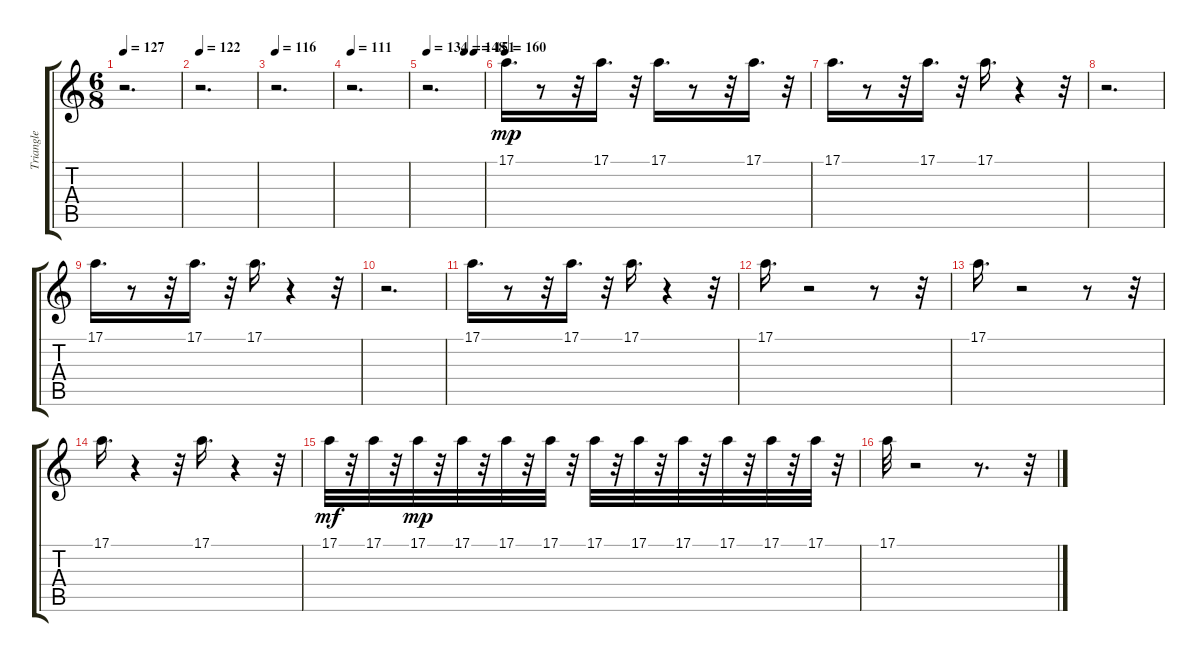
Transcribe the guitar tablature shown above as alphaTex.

\track ("Triangle" "Triangle") {instrument pizzicatostrings}
\staff {score tabs}
\tuning (E4 B3 G3 D3 A2 E2) {hide}
\ts (6 8)
\tempo 127
\clef g2
\ks c
r.2{d dy mf} |
\tempo 122
r.2{d} |
\tempo 116
r.2{d} |
\tempo 111
r.2{d} |
\tempo 134
\tempo (148 0.6666666666666666)
\tempo (151 0.8333333333333334)
r.2{d} |
\tempo 160
17.1.16{d dy mp volume 16} r.8 r.32 17.1.16{d} r.32 17.1.16{d} r.8 r.32 17.1.16{d} r.32 |
17.1.16{d} r.8 r.32 17.1.16{d} r.32 17.1.16{d} r.4 r.32 |
r.2{d} |
17.1.16{d} r.8 r.32 17.1.16{d} r.32 17.1.16{d} r.4 r.32 |
r.2{d} |
17.1.16{d} r.8 r.32 17.1.16{d} r.32 17.1.16{d} r.4 r.32 |
17.1.16{d} r.2 r.8 r.32 |
17.1.16{d} r.2 r.8 r.32 |
17.1.16{d} r.4 r.32 17.1.16{d} r.4 r.32 |
17.1.32{dy mf} r.32 17.1.32 r.32 17.1.32{dy mp} r.32 17.1.32 r.32 17.1.32 r.32 17.1.32 r.32 17.1.32 r.32 17.1.32 r.32 17.1.32 r.32 17.1.32 r.32 17.1.32 r.32 17.1.32 r.32 |
17.1.32 r.2 r.8{d} r.32
